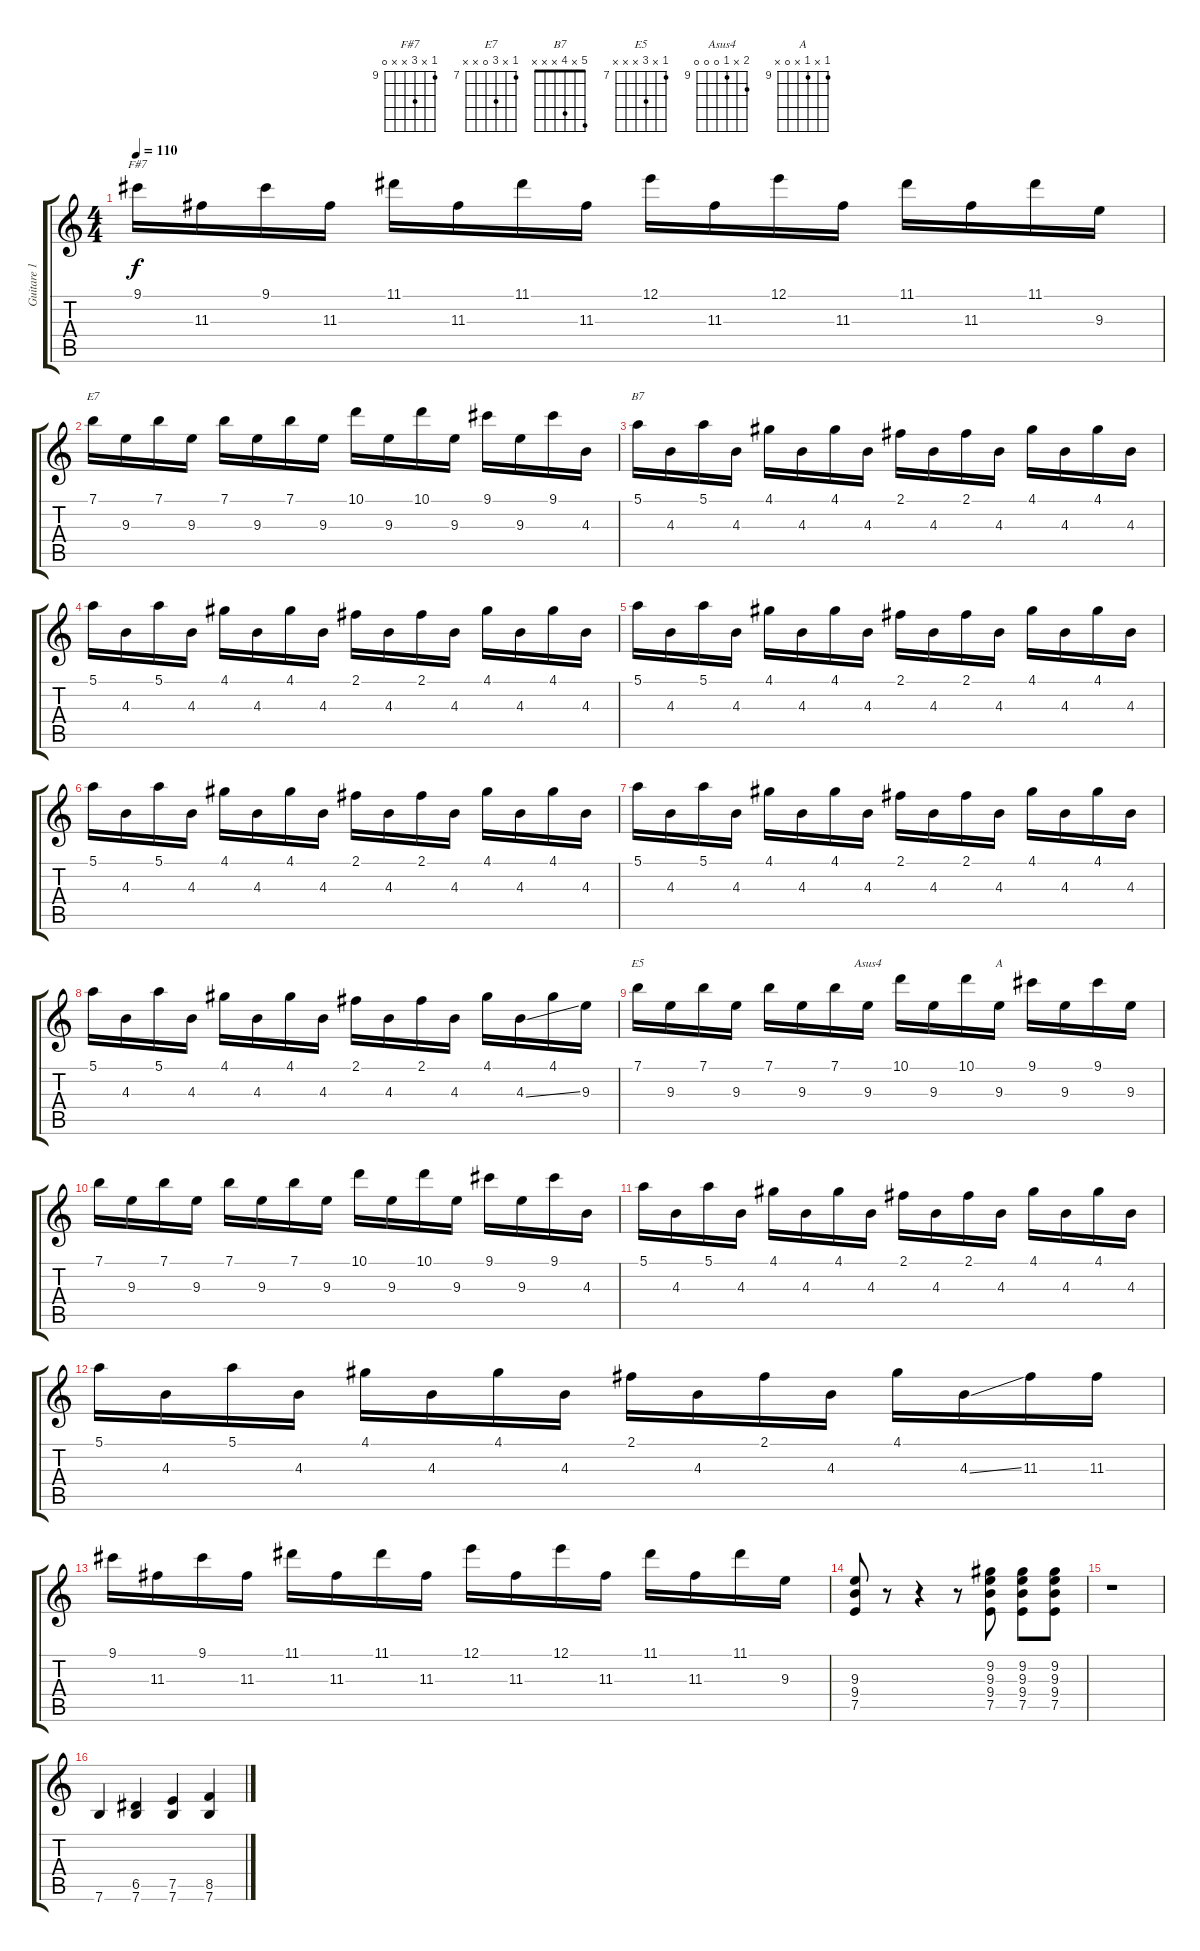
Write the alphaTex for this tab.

\track ("Guitare 1" "Guitare 1") {instrument overdrivenguitar}
\staff {score tabs}
\tuning (E4 B3 G3 D3 A2 E2) {hide}
\chord ("F#7" 9 x 11 x x 0) {firstfret 9}
\chord ("E7" 7 x 9 0 x x) {firstfret 7}
\chord ("B7" 5 x 4 x x x)
\chord ("E5" 7 x 9 x x x) {firstfret 7}
\chord ("Asus4" 10 x 9 0 0 0) {firstfret 9}
\chord ("A" 9 x 9 x 0 x) {firstfret 9}
\ts (4 4)
\tempo 110
\clef g2
\ks c
9.1.16{ch "F#7" dy f} 11.3.16 9.1.16 11.3.16 11.1.16 11.3.16 11.1.16 11.3.16 12.1.16 11.3.16 12.1.16 11.3.16 11.1.16 11.3.16 11.1.16 9.3.16 |
7.1.16{ch "E7"} 9.3.16 7.1.16 9.3.16 7.1.16 9.3.16 7.1.16 9.3.16 10.1.16 9.3.16 10.1.16 9.3.16 9.1.16 9.3.16 9.1.16 4.3.16 |
5.1.16{ch "B7"} 4.3.16 5.1.16 4.3.16 4.1.16 4.3.16 4.1.16 4.3.16 2.1.16 4.3.16 2.1.16 4.3.16 4.1.16 4.3.16 4.1.16 4.3.16 |
5.1.16 4.3.16 5.1.16 4.3.16 4.1.16 4.3.16 4.1.16 4.3.16 2.1.16 4.3.16 2.1.16 4.3.16 4.1.16 4.3.16 4.1.16 4.3.16 |
5.1.16 4.3.16 5.1.16 4.3.16 4.1.16 4.3.16 4.1.16 4.3.16 2.1.16 4.3.16 2.1.16 4.3.16 4.1.16 4.3.16 4.1.16 4.3.16 |
5.1.16 4.3.16 5.1.16 4.3.16 4.1.16 4.3.16 4.1.16 4.3.16 2.1.16 4.3.16 2.1.16 4.3.16 4.1.16 4.3.16 4.1.16 4.3.16 |
5.1.16 4.3.16 5.1.16 4.3.16 4.1.16 4.3.16 4.1.16 4.3.16 2.1.16 4.3.16 2.1.16 4.3.16 4.1.16 4.3.16 4.1.16 4.3.16 |
5.1.16 4.3.16 5.1.16 4.3.16 4.1.16 4.3.16 4.1.16 4.3.16 2.1.16 4.3.16 2.1.16 4.3.16 4.1.16 4.3{ss}.16 4.1.16 9.3.16 |
7.1.16{ch "E5"} 9.3.16 7.1.16 9.3.16 7.1.16 9.3.16 7.1.16 9.3.16{ch "Asus4"} 10.1.16 9.3.16 10.1.16 9.3.16{ch "A"} 9.1.16 9.3.16 9.1.16 9.3.16 |
7.1.16 9.3.16 7.1.16 9.3.16 7.1.16 9.3.16 7.1.16 9.3.16 10.1.16 9.3.16 10.1.16 9.3.16 9.1.16 9.3.16 9.1.16 4.3.16 |
5.1.16 4.3.16 5.1.16 4.3.16 4.1.16 4.3.16 4.1.16 4.3.16 2.1.16 4.3.16 2.1.16 4.3.16 4.1.16 4.3.16 4.1.16 4.3.16 |
5.1.16 4.3.16 5.1.16 4.3.16 4.1.16 4.3.16 4.1.16 4.3.16 2.1.16 4.3.16 2.1.16 4.3.16 4.1.16 4.3{ss}.16 11.3.16 11.3.16 |
9.1.16 11.3.16 9.1.16 11.3.16 11.1.16 11.3.16 11.1.16 11.3.16 12.1.16 11.3.16 12.1.16 11.3.16 11.1.16 11.3.16 11.1.16 9.3.16 |
(9.3 9.4 7.5).8 r.8 r.4 r.8 (9.2 9.3 9.4 7.5).8 (9.2 9.3 9.4 7.5).8 (9.2 9.3 9.4 7.5).8 |
r.1 |
7.6.4 (6.5 7.6).4 (7.5 7.6).4 (8.5 7.6).4
